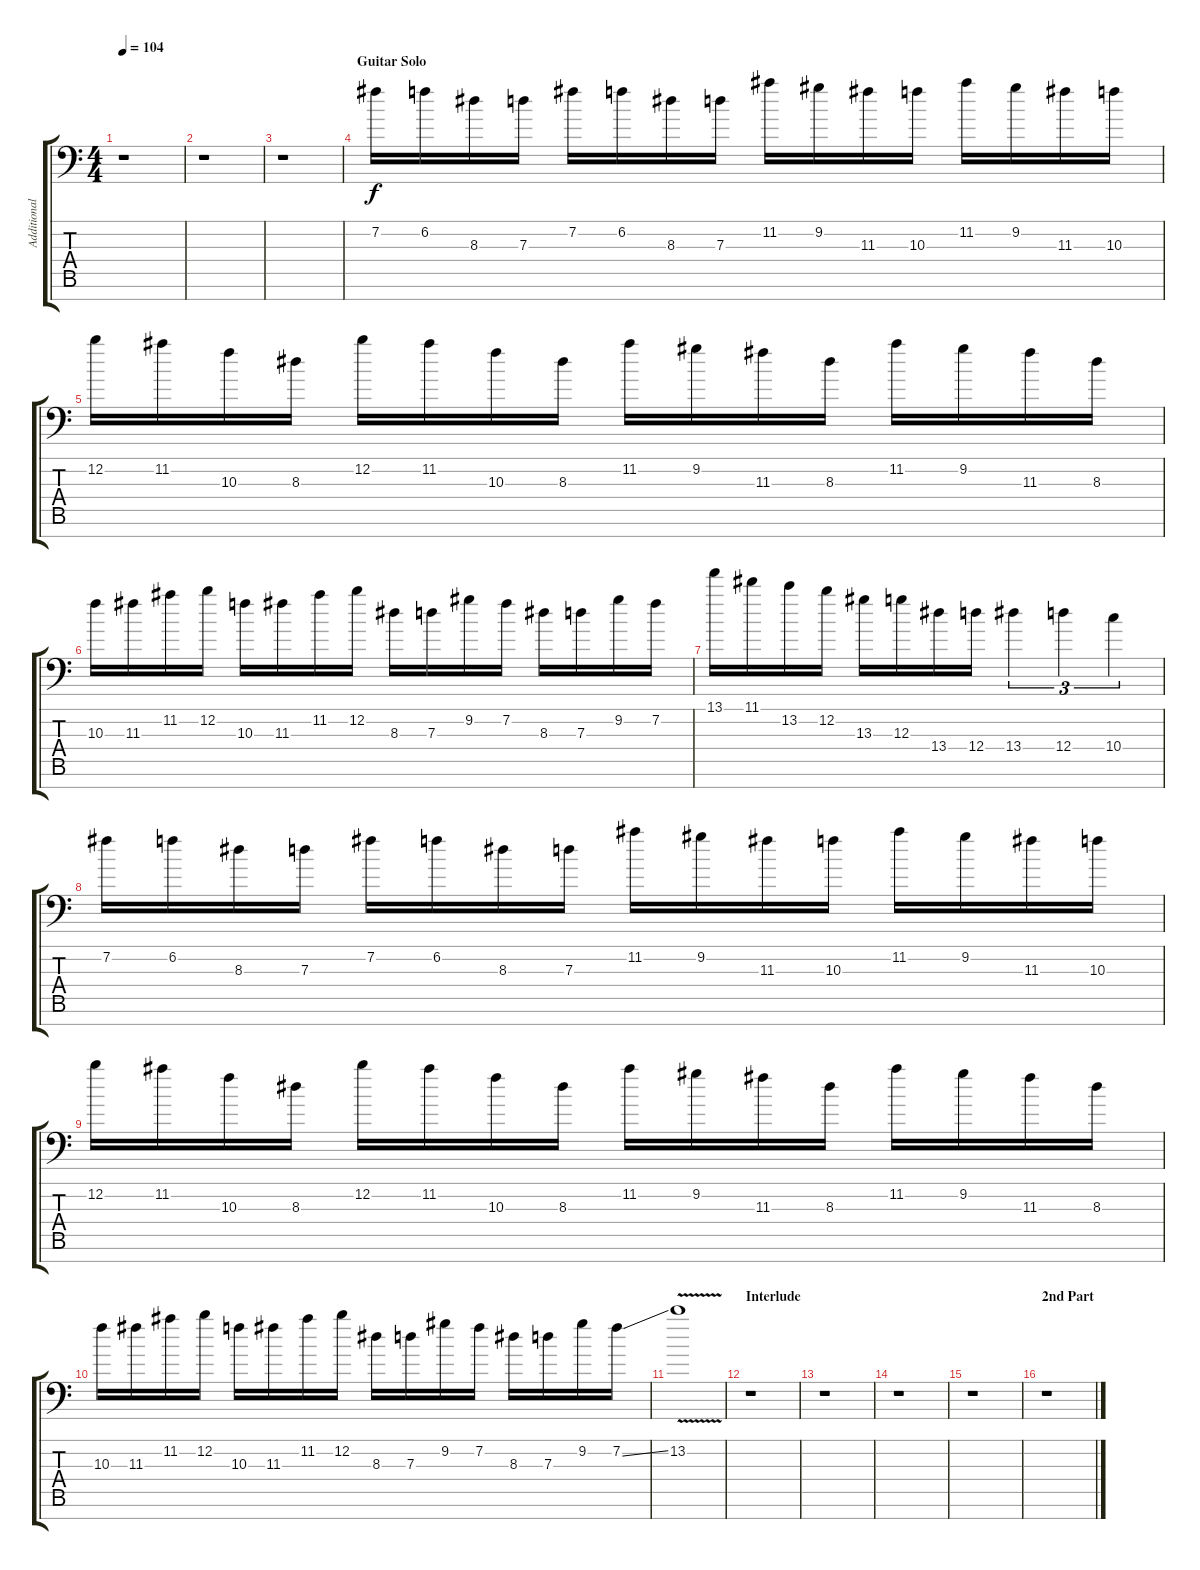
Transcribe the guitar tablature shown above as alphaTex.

\track ("Additional Guitar" "Additional") {instrument distortionguitar}
\staff {score tabs}
\tuning (E4 B3 G3 D3 A2 E2 A1) {hide}
\ts (4 4)
\tempo 104
\clef f4
\ks c
r.1{dy f} |
r.1 |
r.1 |
\section ("" "Guitar Solo")
7.2.16 6.2.16 8.3.16 7.3.16 7.2.16 6.2.16 8.3.16 7.3.16 11.2.16 9.2.16 11.3.16 10.3.16 11.2.16 9.2.16 11.3.16 10.3.16 |
12.2.16 11.2.16 10.3.16 8.3.16 12.2.16 11.2.16 10.3.16 8.3.16 11.2.16 9.2.16 11.3.16 8.3.16 11.2.16 9.2.16 11.3.16 8.3.16 |
10.3.16 11.3.16 11.2.16 12.2.16 10.3.16 11.3.16 11.2.16 12.2.16 8.3.16 7.3.16 9.2.16 7.2.16 8.3.16 7.3.16 9.2.16 7.2.16 |
13.1.16 11.1.16 13.2.16 12.2.16 13.3.16 12.3.16 13.4.16 12.4.16 13.4.4{tu (3 2)} 12.4.4{tu (3 2)} 10.4.4{tu (3 2)} |
7.2.16 6.2.16 8.3.16 7.3.16 7.2.16 6.2.16 8.3.16 7.3.16 11.2.16 9.2.16 11.3.16 10.3.16 11.2.16 9.2.16 11.3.16 10.3.16 |
12.2.16 11.2.16 10.3.16 8.3.16 12.2.16 11.2.16 10.3.16 8.3.16 11.2.16 9.2.16 11.3.16 8.3.16 11.2.16 9.2.16 11.3.16 8.3.16 |
10.3.16 11.3.16 11.2.16 12.2.16 10.3.16 11.3.16 11.2.16 12.2.16 8.3.16 7.3.16 9.2.16 7.2.16 8.3.16 7.3.16 9.2.16 7.2{ss}.16 |
13.2{v}.1 |
\section ("" "Interlude")
r.1 |
r.1 |
r.1 |
r.1 |
\section ("" "2nd Part")
r.1
